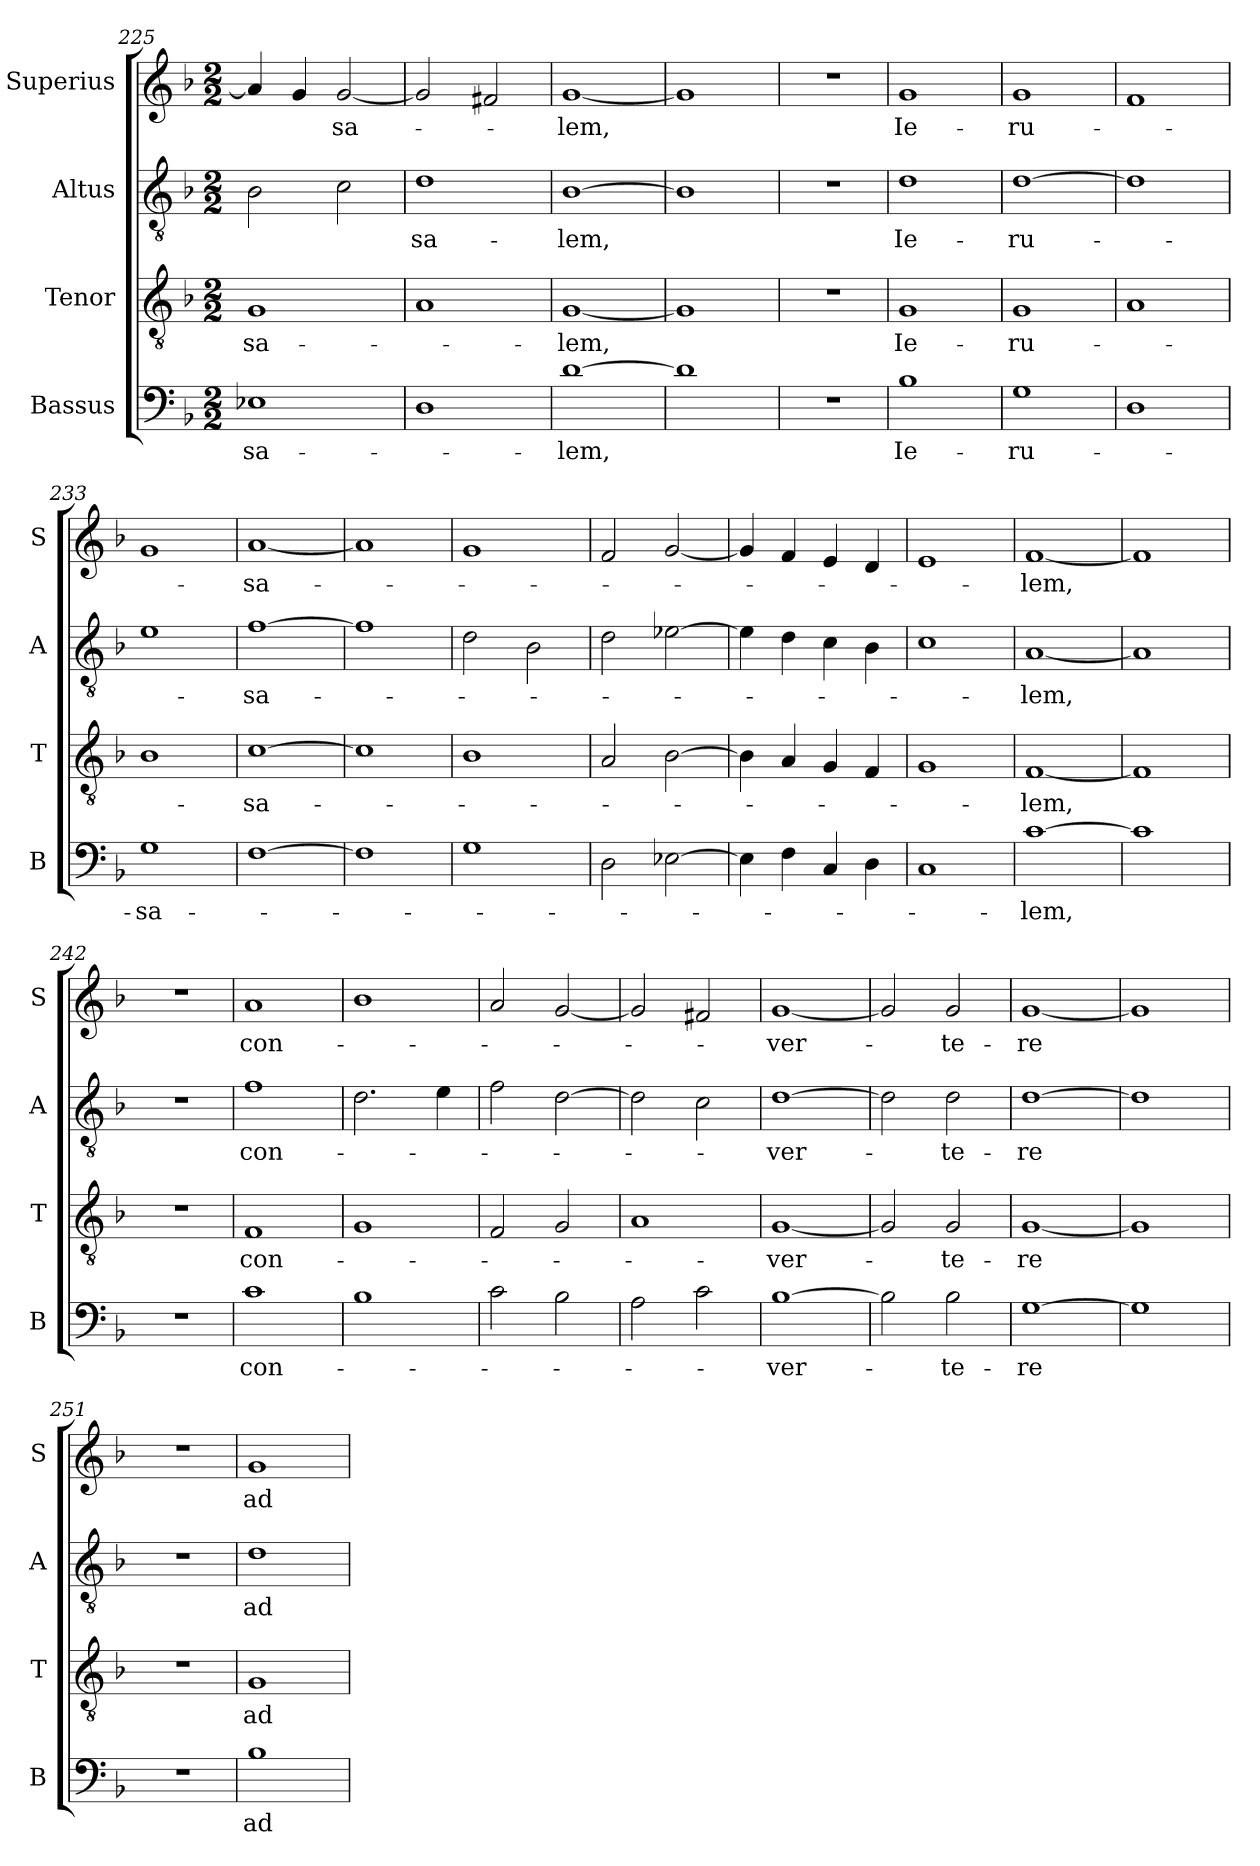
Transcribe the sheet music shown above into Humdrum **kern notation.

**kern	**text	**kern	**text	**kern	**text	**kern	**text
*part4	*part4	*part3	*part3	*part2	*part2	*part1	*part1
*staff4	*staff4	*staff3	*staff3	*staff2	*staff2	*staff1	*staff1
*I"Bassus	*	*I"Tenor	*	*I"Altus	*	*I"Superius	*
*I'B	*	*I'T	*	*I'A	*	*I'S	*
*clefF4	*	*clefGv2	*	*clefGv2	*	*clefG2	*
*k[b-]	*	*k[b-]	*	*k[b-]	*	*k[b-]	*
*M2/2	*	*M2/2	*	*M2/2	*	*M2/2	*
=225	=225	=225	=225	=225	=225	=225	=225
1E-X	-sa-	1G	-sa-	2B-	.	4a]	.
.	.	.	.	.	.	4g	.
.	.	.	.	2c	.	[2g	-sa-
=226	=226	=226	=226	=226	=226	=226	=226
1D	.	1A	.	1d	-sa-	2g]	.
.	.	.	.	.	.	2f#X	.
=227	=227	=227	=227	=227	=227	=227	=227
[1d	lem,	[1G	lem,	[1B-	lem,	[1g	lem,
=228	=228	=228	=228	=228	=228	=228	=228
1d]	.	1G]	.	1B-]	.	1g]	.
=229	=229	=229	=229	=229	=229	=229	=229
1r	.	1r	.	1r	.	1r	.
=230	=230	=230	=230	=230	=230	=230	=230
1B-	-Ie-	1G	-Ie-	1d	-Ie-	1g	-Ie-
=231	=231	=231	=231	=231	=231	=231	=231
1G	-ru-	1G	-ru-	[1d	ru-	1g	-ru-
=232	=232	=232	=232	=232	=232	=232	=232
1D	.	1A	.	1d]	.	1f	.
=233	=233	=233	=233	=233	=233	=233	=233
1G	-sa-	1B-	.	1e	.	1g	.
=234	=234	=234	=234	=234	=234	=234	=234
[1F	.	[1c	sa-	[1f	sa-	[1a	sa-
=235	=235	=235	=235	=235	=235	=235	=235
1F]	.	1c]	.	1f]	.	1a]	.
=236	=236	=236	=236	=236	=236	=236	=236
1G	.	1B-	.	2d	.	1g	.
.	.	.	.	2B-	.	.	.
=237	=237	=237	=237	=237	=237	=237	=237
2D	.	2A	.	2d	.	2f	.
[2E-X	.	[2B-	.	[2e-X	.	[2g	.
=238	=238	=238	=238	=238	=238	=238	=238
4E-]	.	4B-]	.	4e-]	.	4g]	.
4F	.	4A	.	4d	.	4f	.
4C	.	4G	.	4c	.	4e	.
4D	.	4F	.	4B-	.	4d	.
=239	=239	=239	=239	=239	=239	=239	=239
1C	.	1G	.	1c	.	1e	.
=240	=240	=240	=240	=240	=240	=240	=240
[1c	lem,	[1F	lem,	[1A	lem,	[1f	lem,
=241	=241	=241	=241	=241	=241	=241	=241
1c]	.	1F]	.	1A]	.	1f]	.
=242	=242	=242	=242	=242	=242	=242	=242
1r	.	1r	.	1r	.	1r	.
=243	=243	=243	=243	=243	=243	=243	=243
1c	-con-	1F	-con-	1f	-con-	1a	-con-
=244	=244	=244	=244	=244	=244	=244	=244
1B-	.	1G	.	2.d	.	1b-	.
.	.	.	.	4e	.	.	.
=245	=245	=245	=245	=245	=245	=245	=245
2c	.	2F	.	2f	.	2a	.
2B-	.	2G	.	[2d	.	[2g	.
=246	=246	=246	=246	=246	=246	=246	=246
2A	.	1A	.	2d]	.	2g]	.
2c	.	.	.	2c	.	2f#i	.
=247	=247	=247	=247	=247	=247	=247	=247
[1B-	-ver-	[1G	-ver-	[1d	-ver-	[1g	-ver-
=248	=248	=248	=248	=248	=248	=248	=248
2B-]	.	2G]	.	2d]	.	2g]	.
2B-	-te-	2G	-te-	2d	-te-	2g	-te-
=249	=249	=249	=249	=249	=249	=249	=249
[1G	re	[1G	re	[1d	re	[1g	re
=250	=250	=250	=250	=250	=250	=250	=250
1G]	.	1G]	.	1d]	.	1g]	.
=251	=251	=251	=251	=251	=251	=251	=251
1r	.	1r	.	1r	.	1r	.
=252	=252	=252	=252	=252	=252	=252	=252
1B-	-ad	1G	-ad	1d	-ad	1g	-ad
=	=	=	=	=	=	=	=
*-	*-	*-	*-	*-	*-	*-	*-
